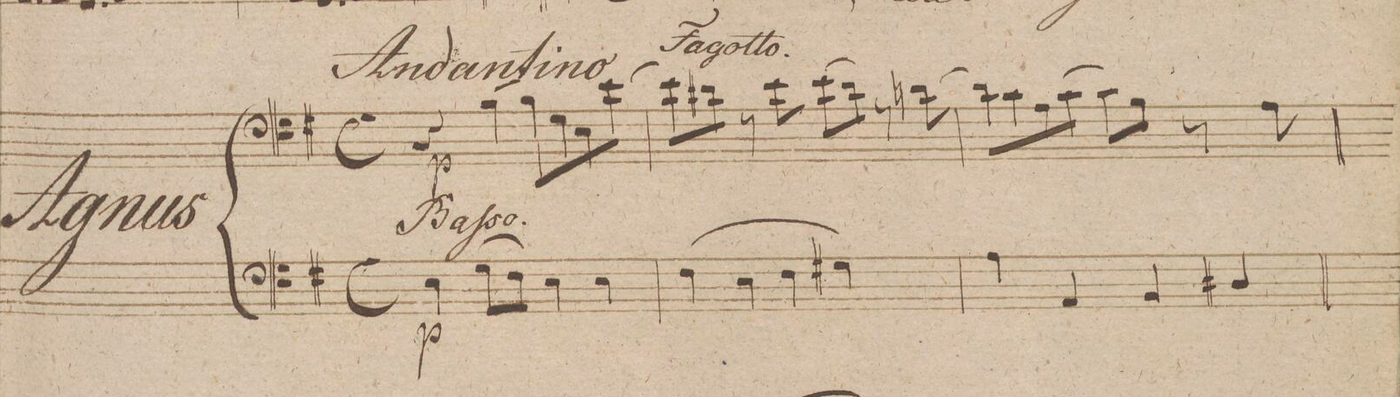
**kern
*I"Organo
*clefF4
*k[f#]
*met(c)
*M4/4
4E
(>8GL
8F#J)
4E
4E
=2
(>4F#
4E
4F#
4G#X)
=3
4A
4AA
4BB
4D#X
=4
*-
